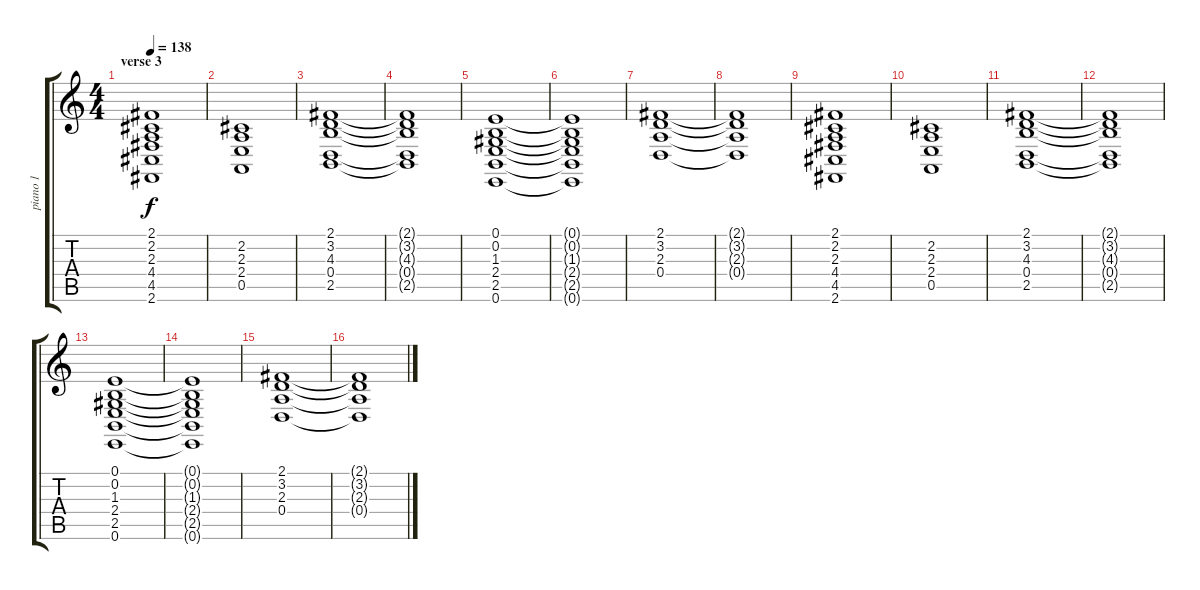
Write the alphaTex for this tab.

\track ("piano 1" "piano 1") {instrument acousticgrandpiano}
\staff {score tabs}
\tuning (E4 B3 G3 D3 A2 E2) {hide}
\ts (4 4)
\section ("" "verse 3")
\tempo 138
\clef g2
\ks c
(2.1 2.2 2.3 4.4 4.5 2.6).1{dy f volume 12} |
(2.2 2.3 2.4 0.5).1 |
(2.1 3.2 4.3 0.4 2.5).1 |
(2.1{t} 3.2{t} 4.3{t} 0.4{t} 2.5{t}).1 |
(0.1 0.2 1.3 2.4 2.5 0.6).1 |
(0.1{t} 0.2{t} 1.3{t} 2.4{t} 2.5{t} 0.6{t}).1 |
(2.1 3.2 2.3 0.4).1 |
(2.1{t} 3.2{t} 2.3{t} 0.4{t}).1 |
(2.1 2.2 2.3 4.4 4.5 2.6).1 |
(2.2 2.3 2.4 0.5).1 |
(2.1 3.2 4.3 0.4 2.5).1 |
(2.1{t} 3.2{t} 4.3{t} 0.4{t} 2.5{t}).1 |
(0.1 0.2 1.3 2.4 2.5 0.6).1 |
(0.1{t} 0.2{t} 1.3{t} 2.4{t} 2.5{t} 0.6{t}).1 |
(2.1 3.2 2.3 0.4).1 |
(2.1{t} 3.2{t} 2.3{t} 0.4{t}).1
